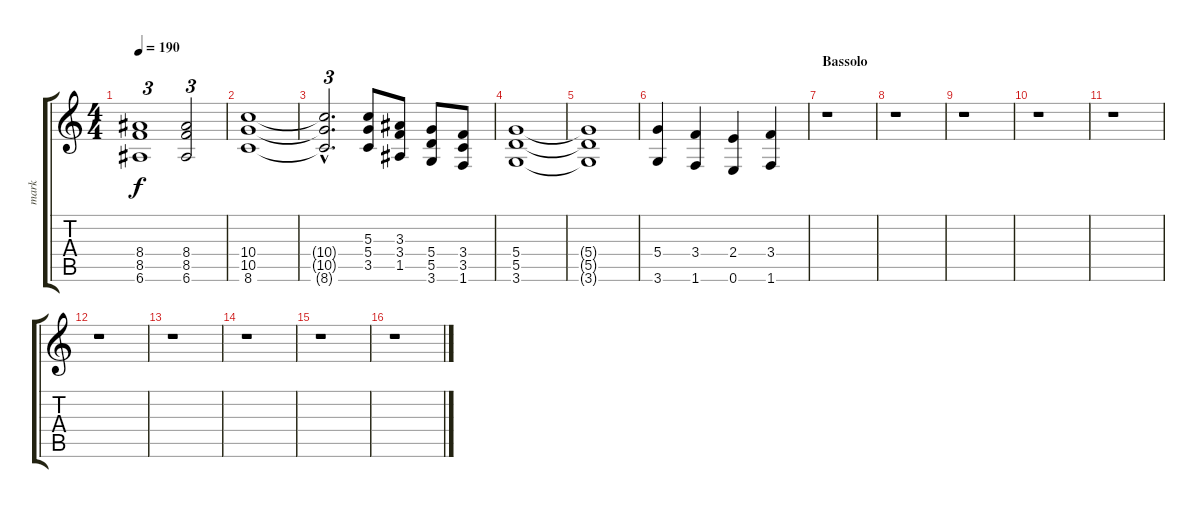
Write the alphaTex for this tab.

\track ("mark" "mark") {instrument overdrivenguitar}
\staff {score tabs}
\tuning (E4 B3 G3 D3 A2 E2) {hide}
\ts (4 4)
\tempo 190
\clef g2
\ks c
(8.4{t} 8.5{t} 6.6{t}).1{tu (3 2) dy f} (8.4 8.5 6.6).2{tu (3 2)} |
(10.4 10.5 8.6).1 |
(10.4{hac t} 10.5{hac t} 8.6{hac t}).2{d tu (3 2)} (5.3 5.4 3.5).8 (3.3 3.4 1.5).8 (5.4 5.5 3.6).8 (3.4 3.5 1.6).8 |
(5.4 5.5 3.6).1 |
(5.4{t} 5.5{t} 3.6{t}).1 |
(5.4 3.6).4 (3.4 1.6).4 (2.4 0.6).4 (3.4 1.6).4 |
\section ("" "Bassolo")
r.1 |
r.1 |
r.1 |
r.1 |
r.1 |
r.1 |
r.1 |
r.1 |
r.1 |
r.1
